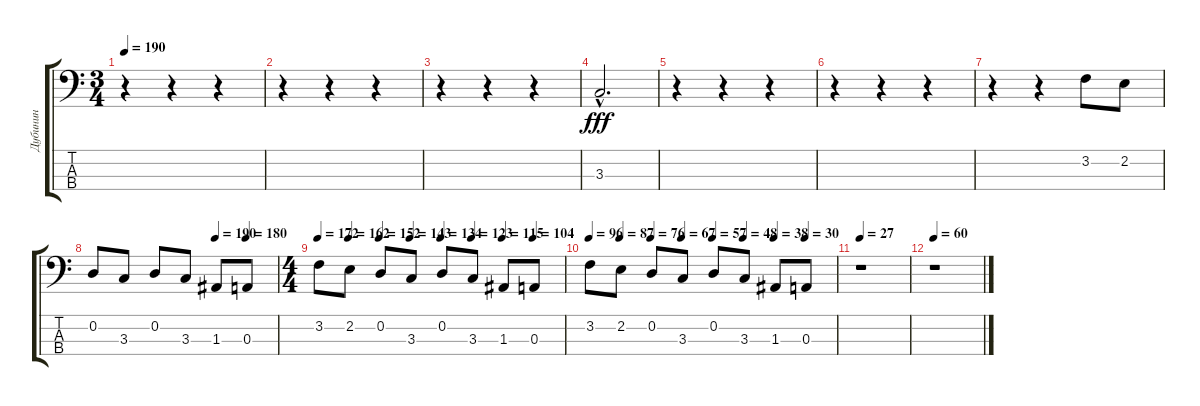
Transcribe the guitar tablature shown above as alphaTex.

\track ("Дубинин" "Дубинин") {instrument electricbassfinger}
\staff {score tabs}
\tuning (G2 D2 A1 E1) {hide}
\ts (3 4)
\tempo 190
\clef f4
\ks c
r.4{dy f} r.4 r.4 |
r.4 r.4 r.4 |
r.4 r.4 r.4 |
3.3{hac}.2{d dy fff} |
r.4 r.4 r.4 |
r.4 r.4 r.4 |
r.4 r.4 3.2.8 2.2.8 |
\tempo (190 0.6666666666666666)
\tempo (180 0.8333333333333334)
0.2.8 3.3.8 0.2.8 3.3.8 1.3.8 0.3.8 |
\ts (4 4)
\tempo 172
\tempo (162 0.125)
\tempo (152 0.25)
\tempo (143 0.375)
\tempo (134 0.5)
\tempo (123 0.625)
\tempo (115 0.75)
\tempo (104 0.875)
3.2.8 2.2.8 0.2.8 3.3.8 0.2.8 3.3.8 1.3.8 0.3.8 |
\tempo 96
\tempo (87 0.125)
\tempo (76 0.25)
\tempo (67 0.375)
\tempo (57 0.5)
\tempo (48 0.625)
\tempo (38 0.75)
\tempo (30 0.875)
3.2.8 2.2.8 0.2.8 3.3.8 0.2.8 3.3.8 1.3.8 0.3.8 |
\tempo 27
r.1 |
\tempo 60
r.1
